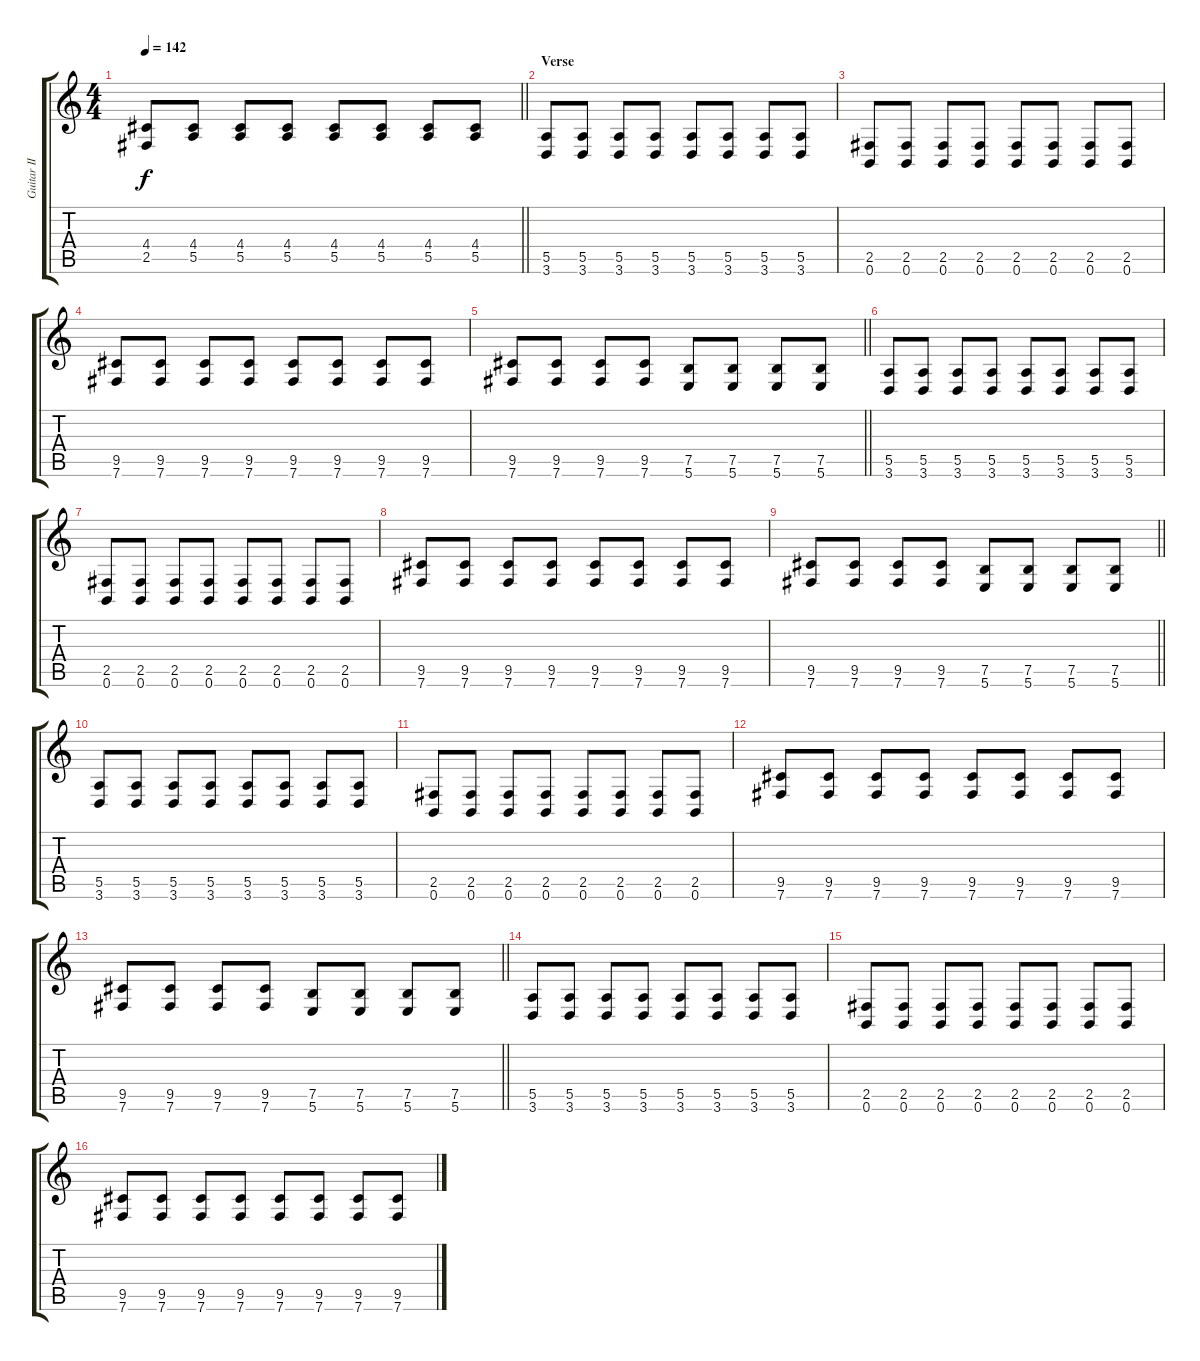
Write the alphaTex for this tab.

\track ("Guitar II" "Guitar II") {instrument distortionguitar}
\staff {score tabs}
\tuning (B3 Gb3 D3 A2 E2 B1) {hide}
\ts (4 4)
\tempo 142
\clef g2
\barLineRight lightlight
\ks c
(4.4 2.5).8{dy f} (4.4 5.5).8 (4.4 5.5).8 (4.4 5.5).8 (4.4 5.5).8 (4.4 5.5).8 (4.4 5.5).8 (4.4 5.5).8 |
\section ("" "Verse")
(5.5 3.6).8 (5.5 3.6).8 (5.5 3.6).8 (5.5 3.6).8 (5.5 3.6).8 (5.5 3.6).8 (5.5 3.6).8 (5.5 3.6).8 |
(2.5 0.6).8 (2.5 0.6).8 (2.5 0.6).8 (2.5 0.6).8 (2.5 0.6).8 (2.5 0.6).8 (2.5 0.6).8 (2.5 0.6).8 |
(9.5 7.6).8 (9.5 7.6).8 (9.5 7.6).8 (9.5 7.6).8 (9.5 7.6).8 (9.5 7.6).8 (9.5 7.6).8 (9.5 7.6).8 |
\barLineRight lightlight
(9.5 7.6).8 (9.5 7.6).8 (9.5 7.6).8 (9.5 7.6).8 (7.5 5.6).8 (7.5 5.6).8 (7.5 5.6).8 (7.5 5.6).8 |
\section ("" "")
(5.5 3.6).8 (5.5 3.6).8 (5.5 3.6).8 (5.5 3.6).8 (5.5 3.6).8 (5.5 3.6).8 (5.5 3.6).8 (5.5 3.6).8 |
(2.5 0.6).8 (2.5 0.6).8 (2.5 0.6).8 (2.5 0.6).8 (2.5 0.6).8 (2.5 0.6).8 (2.5 0.6).8 (2.5 0.6).8 |
(9.5 7.6).8 (9.5 7.6).8 (9.5 7.6).8 (9.5 7.6).8 (9.5 7.6).8 (9.5 7.6).8 (9.5 7.6).8 (9.5 7.6).8 |
\barLineRight lightlight
(9.5 7.6).8 (9.5 7.6).8 (9.5 7.6).8 (9.5 7.6).8 (7.5 5.6).8 (7.5 5.6).8 (7.5 5.6).8 (7.5 5.6).8 |
\section ("" "")
(5.5 3.6).8 (5.5 3.6).8 (5.5 3.6).8 (5.5 3.6).8 (5.5 3.6).8 (5.5 3.6).8 (5.5 3.6).8 (5.5 3.6).8 |
(2.5 0.6).8 (2.5 0.6).8 (2.5 0.6).8 (2.5 0.6).8 (2.5 0.6).8 (2.5 0.6).8 (2.5 0.6).8 (2.5 0.6).8 |
(9.5 7.6).8 (9.5 7.6).8 (9.5 7.6).8 (9.5 7.6).8 (9.5 7.6).8 (9.5 7.6).8 (9.5 7.6).8 (9.5 7.6).8 |
\barLineRight lightlight
(9.5 7.6).8 (9.5 7.6).8 (9.5 7.6).8 (9.5 7.6).8 (7.5 5.6).8 (7.5 5.6).8 (7.5 5.6).8 (7.5 5.6).8 |
\section ("" "")
(5.5 3.6).8 (5.5 3.6).8 (5.5 3.6).8 (5.5 3.6).8 (5.5 3.6).8 (5.5 3.6).8 (5.5 3.6).8 (5.5 3.6).8 |
(2.5 0.6).8 (2.5 0.6).8 (2.5 0.6).8 (2.5 0.6).8 (2.5 0.6).8 (2.5 0.6).8 (2.5 0.6).8 (2.5 0.6).8 |
(9.5 7.6).8 (9.5 7.6).8 (9.5 7.6).8 (9.5 7.6).8 (9.5 7.6).8 (9.5 7.6).8 (9.5 7.6).8 (9.5 7.6).8
